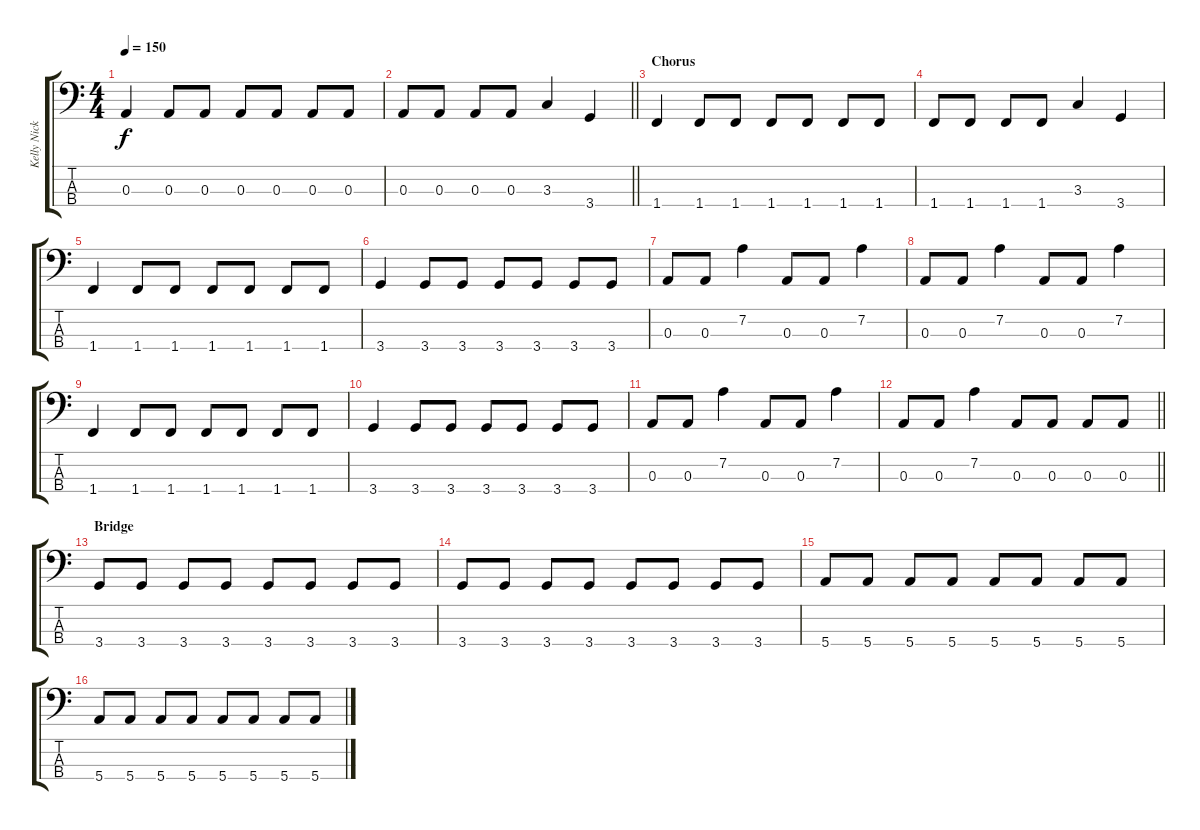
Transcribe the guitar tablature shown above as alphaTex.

\track ("Kelly Nickels" "Kelly Nick") {instrument electricbasspick}
\staff {score tabs}
\tuning (G2 D2 A1 E1) {hide}
\ts (4 4)
\tempo 150
\clef f4
\ks c
0.3.4{dy f} 0.3.8 0.3.8 0.3.8 0.3.8 0.3.8 0.3.8 |
\barLineRight lightlight
0.3.8 0.3.8 0.3.8 0.3.8 3.3.4 3.4.4 |
\section ("" "Chorus")
1.4.4 1.4.8 1.4.8 1.4.8 1.4.8 1.4.8 1.4.8 |
1.4.8 1.4.8 1.4.8 1.4.8 3.3.4 3.4.4 |
1.4.4 1.4.8 1.4.8 1.4.8 1.4.8 1.4.8 1.4.8 |
3.4.4 3.4.8 3.4.8 3.4.8 3.4.8 3.4.8 3.4.8 |
0.3.8 0.3.8 7.2.4 0.3.8 0.3.8 7.2.4 |
0.3.8 0.3.8 7.2.4 0.3.8 0.3.8 7.2.4 |
1.4.4 1.4.8 1.4.8 1.4.8 1.4.8 1.4.8 1.4.8 |
3.4.4 3.4.8 3.4.8 3.4.8 3.4.8 3.4.8 3.4.8 |
0.3.8 0.3.8 7.2.4 0.3.8 0.3.8 7.2.4 |
\barLineRight lightlight
0.3.8 0.3.8 7.2.4 0.3.8 0.3.8 0.3.8 0.3.8 |
\section ("" "Bridge")
3.4.8 3.4.8 3.4.8 3.4.8 3.4.8 3.4.8 3.4.8 3.4.8 |
3.4.8 3.4.8 3.4.8 3.4.8 3.4.8 3.4.8 3.4.8 3.4.8 |
5.4.8 5.4.8 5.4.8 5.4.8 5.4.8 5.4.8 5.4.8 5.4.8 |
5.4.8 5.4.8 5.4.8 5.4.8 5.4.8 5.4.8 5.4.8 5.4.8
